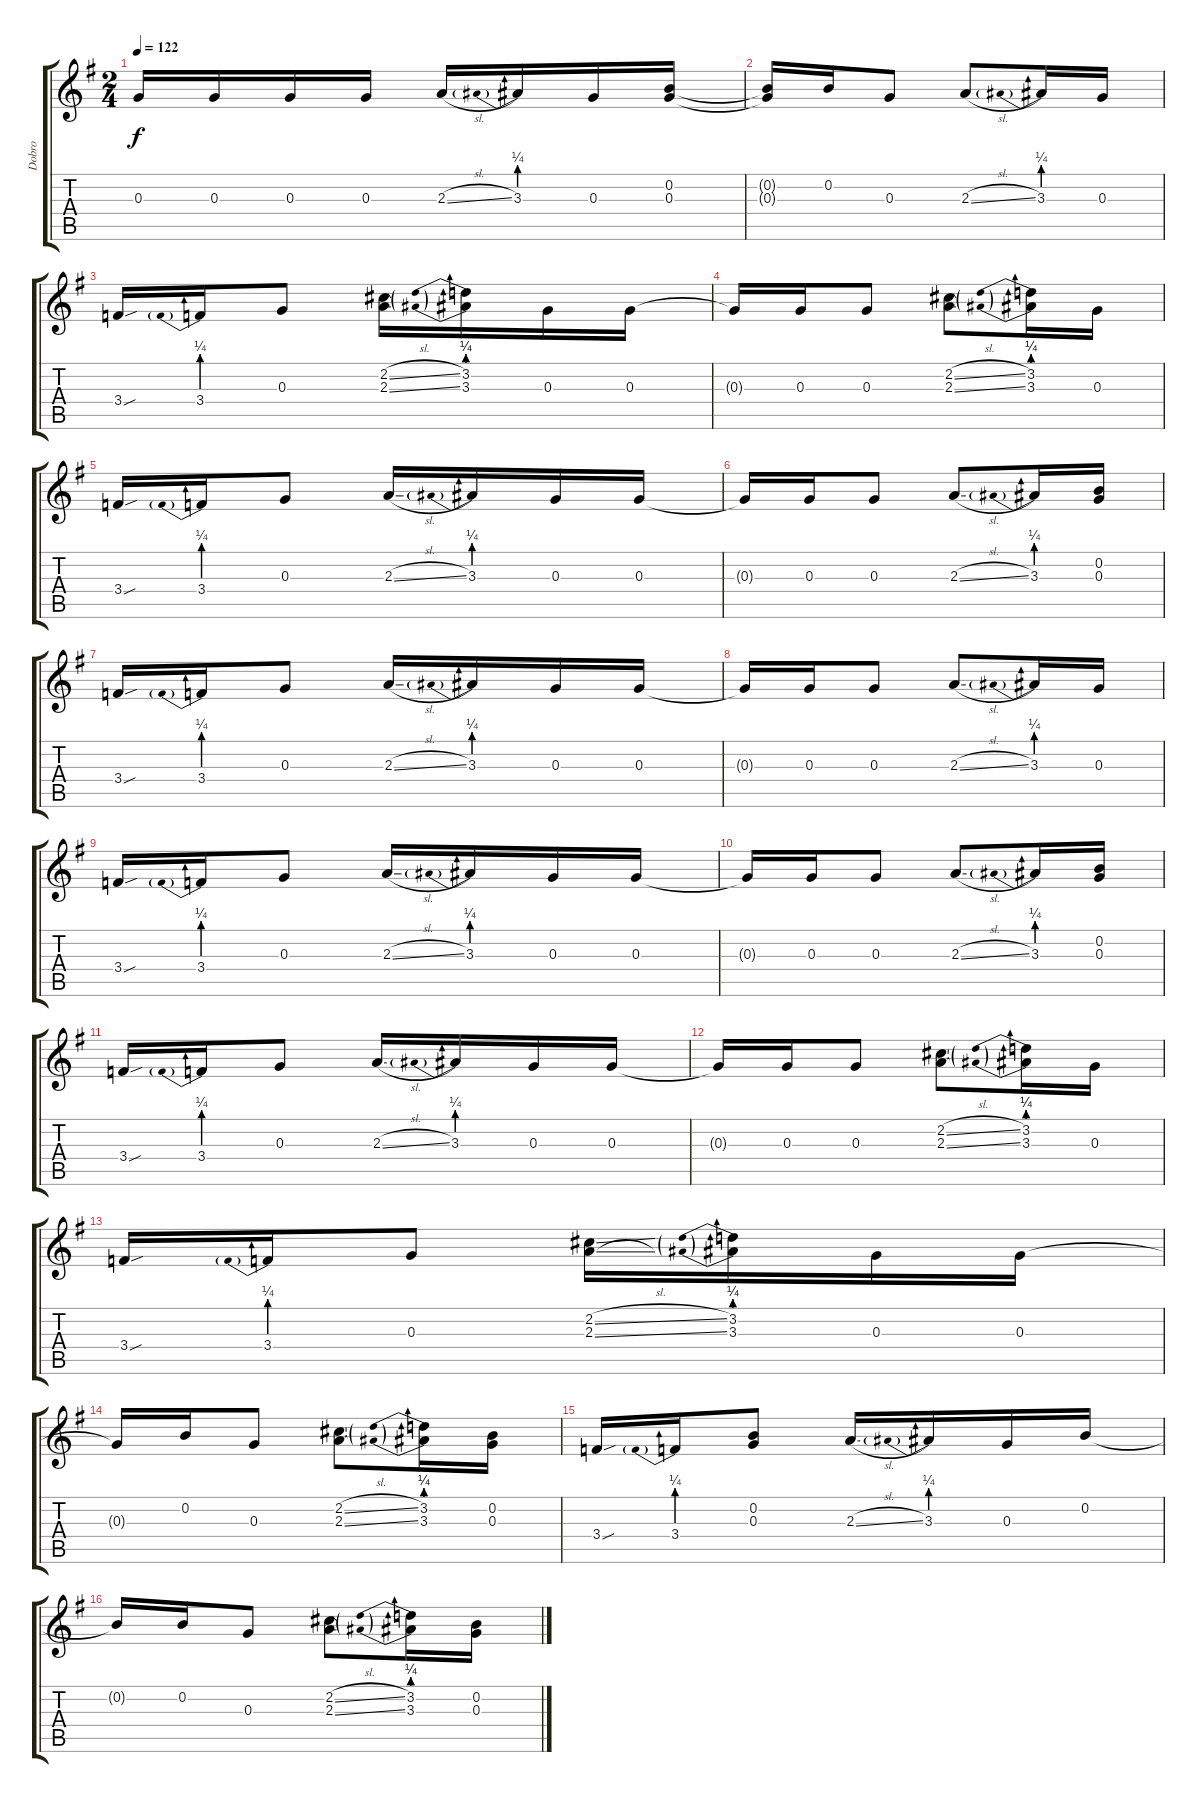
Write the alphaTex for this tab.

\track ("Dobro" "Dobro") {instrument acousticguitarsteel}
\staff {score tabs}
\tuning (D4 B3 G3 D3 G2 D2) {hide}
\ts (2 4)
\tempo 122
\clef g2
\ks g
0.3.16{dy f} 0.3.16 0.3.16 0.3.16 2.3{sl}.16 3.3{be (prebend 0 1 60 1)}.16 0.3.16 (0.2 0.3).16 |
(0.2{t} 0.3{t}).16 0.2.16 0.3.8 2.3{sl}.8 3.3{be (prebend 0 1 60 1)}.16 0.3.16 |
3.4{sou}.16 3.4{be (prebend 0 1 60 1)}.16 0.3.8 (2.2{sl} 2.3{sl}).16 (3.2{be (prebend 0 1 60 1)} 3.3{be (prebend 0 1 60 1)}).16 0.3.16 0.3.16 |
0.3{t}.16 0.3.16 0.3.8 (2.2{sl} 2.3{sl}).8 (3.2{be (prebend 0 1 60 1)} 3.3{be (prebend 0 1 60 1)}).16 0.3.16 |
3.4{sou}.16 3.4{be (prebend 0 1 60 1)}.16 0.3.8 2.3{sl}.16 3.3{be (prebend 0 1 60 1)}.16 0.3.16 0.3.16 |
0.3{t}.16 0.3.16 0.3.8 2.3{sl}.8 3.3{be (prebend 0 1 60 1)}.16 (0.2 0.3).16 |
3.4{sou}.16 3.4{be (prebend 0 1 60 1)}.16 0.3.8 2.3{sl}.16 3.3{be (prebend 0 1 60 1)}.16 0.3.16 0.3.16 |
0.3{t}.16 0.3.16 0.3.8 2.3{sl}.8 3.3{be (prebend 0 1 60 1)}.16 0.3.16 |
3.4{sou}.16 3.4{be (prebend 0 1 60 1)}.16 0.3.8 2.3{sl}.16 3.3{be (prebend 0 1 60 1)}.16 0.3.16 0.3.16 |
0.3{t}.16 0.3.16 0.3.8 2.3{sl}.8 3.3{be (prebend 0 1 60 1)}.16 (0.2 0.3).16 |
3.4{sou}.16 3.4{be (prebend 0 1 60 1)}.16 0.3.8 2.3{sl}.16 3.3{be (prebend 0 1 60 1)}.16 0.3.16 0.3.16 |
0.3{t}.16 0.3.16 0.3.8 (2.2{sl} 2.3{sl}).8 (3.2{be (prebend 0 1 60 1)} 3.3{be (prebend 0 1 60 1)}).16 0.3.16 |
3.4{sou}.16 3.4{be (prebend 0 1 60 1)}.16 0.3.8 (2.2{sl} 2.3{sl}).16 (3.2{be (prebend 0 1 60 1)} 3.3{be (prebend 0 1 60 1)}).16 0.3.16 0.3.16 |
0.3{t}.16 0.2.16 0.3.8 (2.2{sl} 2.3{sl}).8 (3.2{be (prebend 0 1 60 1)} 3.3{be (prebend 0 1 60 1)}).16 (0.2 0.3).16 |
3.4{sou}.16 3.4{be (prebend 0 1 60 1)}.16 (0.2 0.3).8 2.3{sl}.16 3.3{be (prebend 0 1 60 1)}.16 0.3.16 0.2.16 |
0.2{t}.16 0.2.16 0.3.8 (2.2{sl} 2.3{sl}).8 (3.2{be (prebend 0 1 60 1)} 3.3{be (prebend 0 1 60 1)}).16 (0.2 0.3).16
